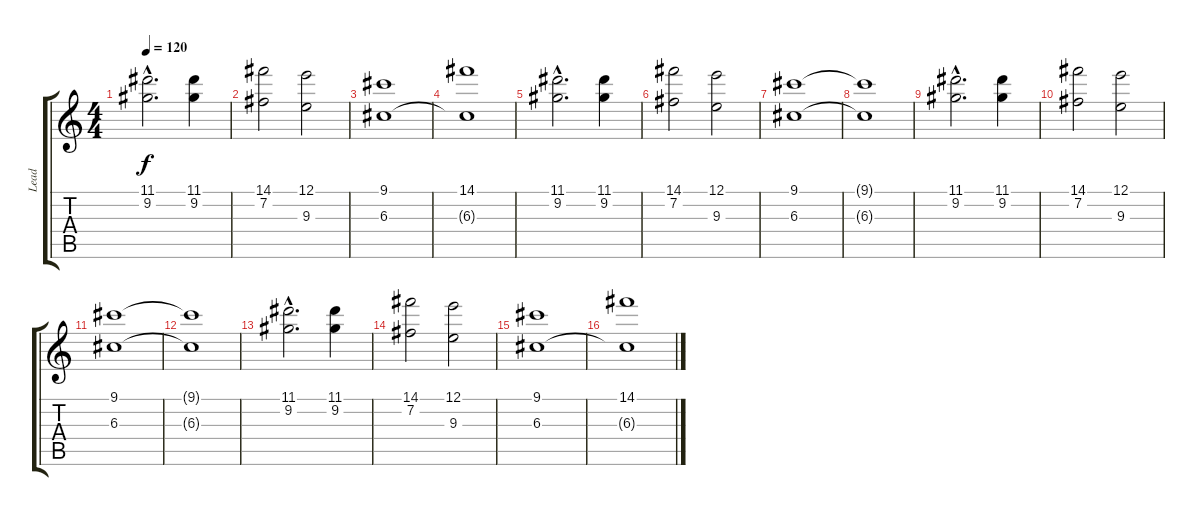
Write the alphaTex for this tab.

\track ("Lead" "Lead") {instrument distortionguitar}
\staff {score tabs}
\tuning (E4 B3 G3 D3 A2 E2) {hide}
\ts (4 4)
\tempo 120
\clef g2
\ks c
(11.1{hac} 9.2{hac}).2{d dy f} (11.1 9.2).4 |
(14.1 7.2).2 (12.1 9.3).2 |
(9.1 6.3).1 |
(14.1 6.3{t}).1 |
(11.1{hac} 9.2{hac}).2{d} (11.1 9.2).4 |
(14.1 7.2).2 (12.1 9.3).2 |
(9.1 6.3).1 |
(9.1{t} 6.3{t}).1 |
(11.1{hac} 9.2{hac}).2{d} (11.1 9.2).4 |
(14.1 7.2).2 (12.1 9.3).2 |
(9.1 6.3).1 |
(9.1{t} 6.3{t}).1 |
(11.1{hac} 9.2{hac}).2{d} (11.1 9.2).4 |
(14.1 7.2).2 (12.1 9.3).2 |
(9.1 6.3).1 |
(14.1 6.3{t}).1
